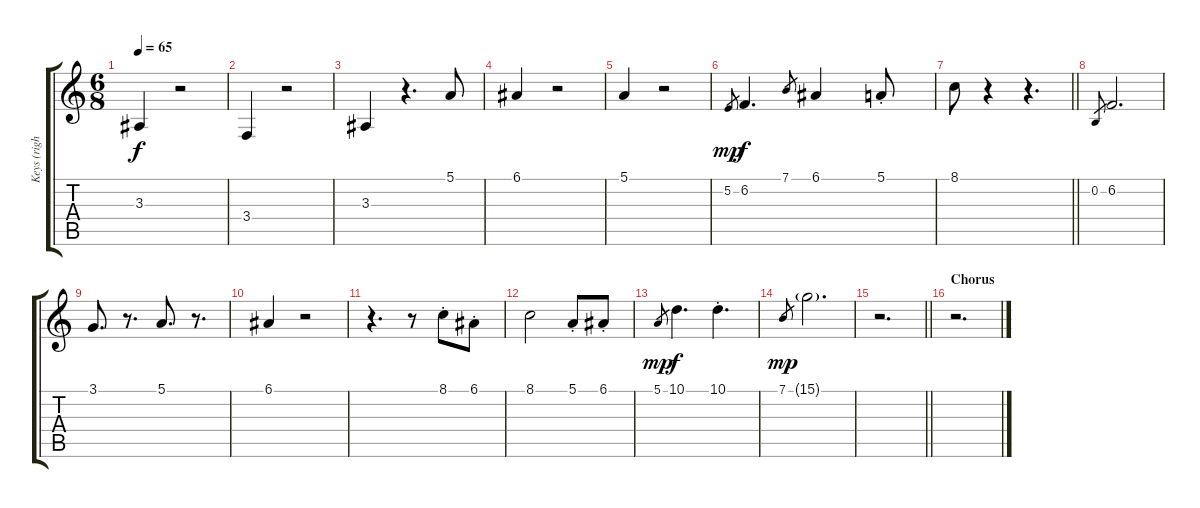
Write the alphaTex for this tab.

\track ("Keys (right hand)" "Keys (righ") {instrument rockorgan}
\staff {score tabs}
\tuning (E4 B3 G3 D3 A2 E2) {hide}
\ts (6 8)
\tempo 65
\clef g2
\ks c
3.3.4{dy f} r.2 |
3.4.4 r.2 |
3.3.4 r.4{d} 5.1.8 |
6.1.4 r.2 |
5.1.4 r.2 |
5.2.8{gr dy mp} 6.2.4{d dy f} 7.1.8{gr} 6.1.4 5.1{st}.8 |
\barLineRight lightlight
8.1.8 r.4 r.4{d} |
\section ("" "")
0.2.8{gr} 6.2.2{d} |
3.1.8{d} r.8{d} 5.1.8{d} r.8{d} |
6.1.4 r.2 |
r.4{d} r.8 8.1{st}.8 6.1{st}.8 |
8.1.2 5.1{st}.8 6.1{st}.8 |
5.1.8{gr dy mp} 10.1.4{d dy f} 10.1{st}.4{d} |
7.1.8{gr dy mp} 15.1{g}.2{d} |
\barLineRight lightlight
r.2{d} |
\section ("" "Chorus")
r.2{d}
